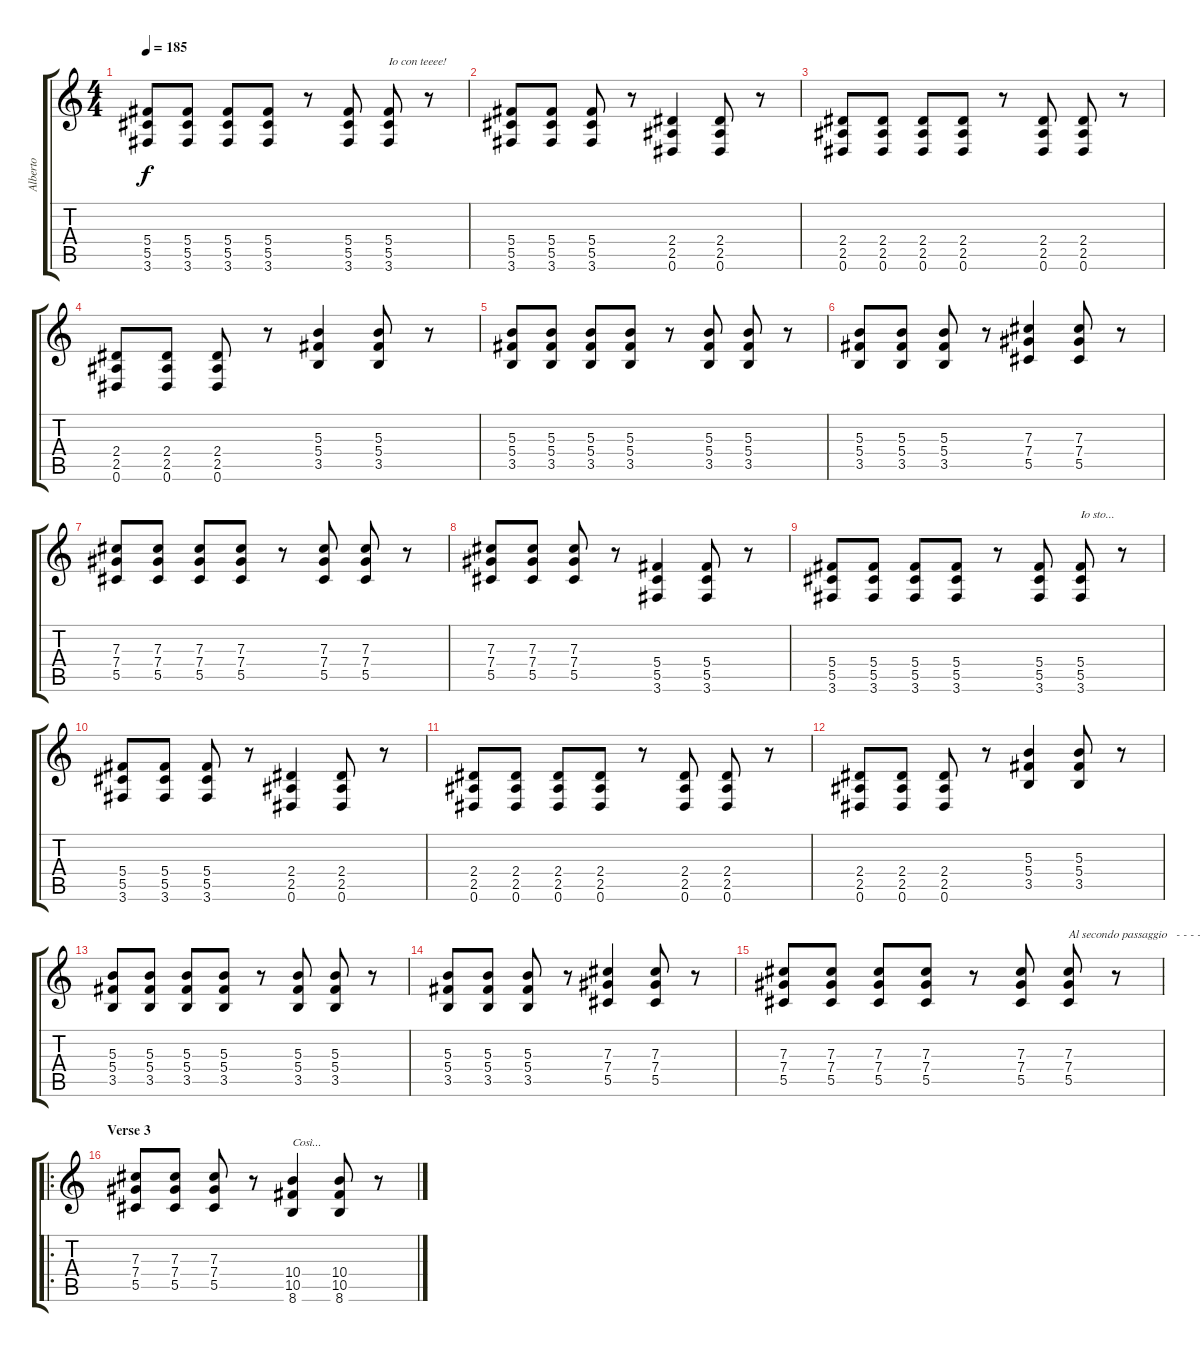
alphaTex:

\track ("Alberto" "Alberto") {instrument overdrivenguitar}
\staff {score tabs}
\tuning (Eb4 Bb3 Gb3 Db3 Ab2 Eb2) {hide}
\ts (4 4)
\tempo 185
\clef g2
\ks c
(5.4 5.5 3.6).8{dy f} (5.4 5.5 3.6).8 (5.4 5.5 3.6).8 (5.4 5.5 3.6).8 r.8 (5.4 5.5 3.6).8 (5.4 5.5 3.6).8{txt "Io con teeee!"} r.8 |
(5.4 5.5 3.6).8 (5.4 5.5 3.6).8 (5.4 5.5 3.6).8 r.8 (2.4 2.5 0.6).4 (2.4 2.5 0.6).8 r.8 |
(2.4 2.5 0.6).8 (2.4 2.5 0.6).8 (2.4 2.5 0.6).8 (2.4 2.5 0.6).8 r.8 (2.4 2.5 0.6).8 (2.4 2.5 0.6).8 r.8 |
(2.4 2.5 0.6).8 (2.4 2.5 0.6).8 (2.4 2.5 0.6).8 r.8 (5.3 5.4 3.5).4 (5.3 5.4 3.5).8 r.8 |
(5.3 5.4 3.5).8 (5.3 5.4 3.5).8 (5.3 5.4 3.5).8 (5.3 5.4 3.5).8 r.8 (5.3 5.4 3.5).8 (5.3 5.4 3.5).8 r.8 |
(5.3 5.4 3.5).8 (5.3 5.4 3.5).8 (5.3 5.4 3.5).8 r.8 (7.3 7.4 5.5).4 (7.3 7.4 5.5).8 r.8 |
(7.3 7.4 5.5).8 (7.3 7.4 5.5).8 (7.3 7.4 5.5).8 (7.3 7.4 5.5).8 r.8 (7.3 7.4 5.5).8 (7.3 7.4 5.5).8 r.8 |
(7.3 7.4 5.5).8 (7.3 7.4 5.5).8 (7.3 7.4 5.5).8 r.8 (5.4 5.5 3.6).4 (5.4 5.5 3.6).8 r.8 |
(5.4 5.5 3.6).8 (5.4 5.5 3.6).8 (5.4 5.5 3.6).8 (5.4 5.5 3.6).8 r.8 (5.4 5.5 3.6).8 (5.4 5.5 3.6).8{txt "Io sto..."} r.8 |
(5.4 5.5 3.6).8 (5.4 5.5 3.6).8 (5.4 5.5 3.6).8 r.8 (2.4 2.5 0.6).4 (2.4 2.5 0.6).8 r.8 |
(2.4 2.5 0.6).8 (2.4 2.5 0.6).8 (2.4 2.5 0.6).8 (2.4 2.5 0.6).8 r.8 (2.4 2.5 0.6).8 (2.4 2.5 0.6).8 r.8 |
(2.4 2.5 0.6).8 (2.4 2.5 0.6).8 (2.4 2.5 0.6).8 r.8 (5.3 5.4 3.5).4 (5.3 5.4 3.5).8 r.8 |
(5.3 5.4 3.5).8 (5.3 5.4 3.5).8 (5.3 5.4 3.5).8 (5.3 5.4 3.5).8 r.8 (5.3 5.4 3.5).8 (5.3 5.4 3.5).8 r.8 |
(5.3 5.4 3.5).8 (5.3 5.4 3.5).8 (5.3 5.4 3.5).8 r.8 (7.3 7.4 5.5).4 (7.3 7.4 5.5).8 r.8 |
(7.3 7.4 5.5).8 (7.3 7.4 5.5).8 (7.3 7.4 5.5).8 (7.3 7.4 5.5).8 r.8 (7.3 7.4 5.5).8 (7.3 7.4 5.5).8{txt "Al secondo passaggio   - - - - - ->"} r.8 |
\ro
\section ("" "Verse 3")
(7.3 7.4 5.5).8 (7.3 7.4 5.5).8 (7.3 7.4 5.5).8 r.8 (10.4 10.5 8.6).4{txt "Così..."} (10.4 10.5 8.6).8 r.8
